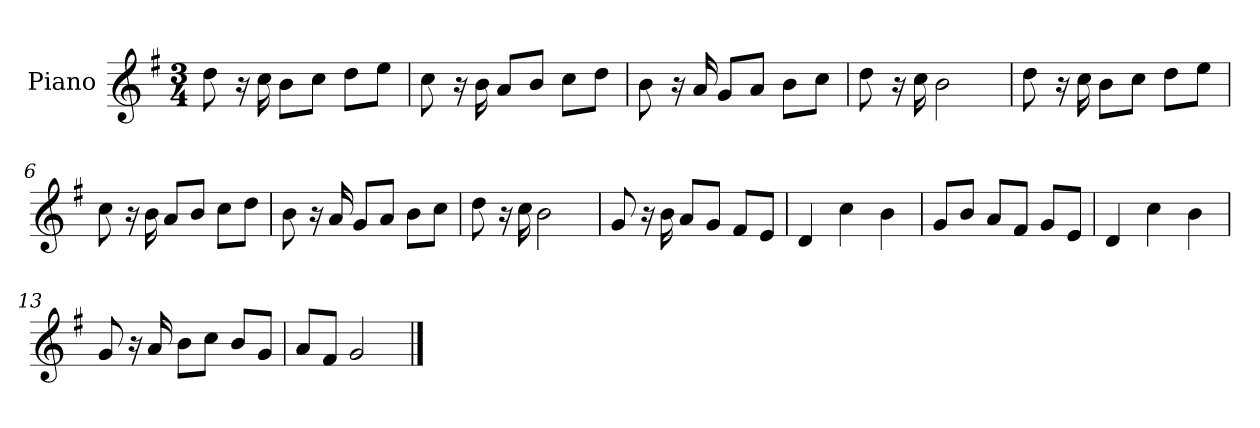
**kern
*part1
*staff1
*I"Piano
*I'P-no
*clefG2
*k[f#]
*M3/4
*MM93
=1
8dd\
16r
16cc\
8b\L
8cc\J
8dd\L
8ee\J
=2
8cc\
16r
16b\
8a/L
8b/J
8cc\L
8dd\J
=3
8b\
16r
16a/
8g/L
8a/J
8b\L
8cc\J
=4
8dd\
16r
16cc\
2b\
=5
8dd\
16r
16cc\
8b\L
8cc\J
8dd\L
8ee\J
=6
8cc\
16r
16b\
8a/L
8b/J
8cc\L
8dd\J
!!LO:LB:g=z
=7
8b\
16r
16a/
8g/L
8a/J
8b\L
8cc\J
=8
8dd\
16r
16cc\
2b\
=9
8g/
16r
16b\
8a/L
8g/J
8f#/L
8e/J
=10
4d/
4cc\
4b\
=11
8g/L
8b/J
8a/L
8f#/J
8g/L
8e/J
=12
4d/
4cc\
4b\
=13
8g/
16r
16a/
8b\L
8cc\J
8b/L
8g/J
!!LO:LB:g=z
=14
8a/L
8f#/J
2g/
==
*-
